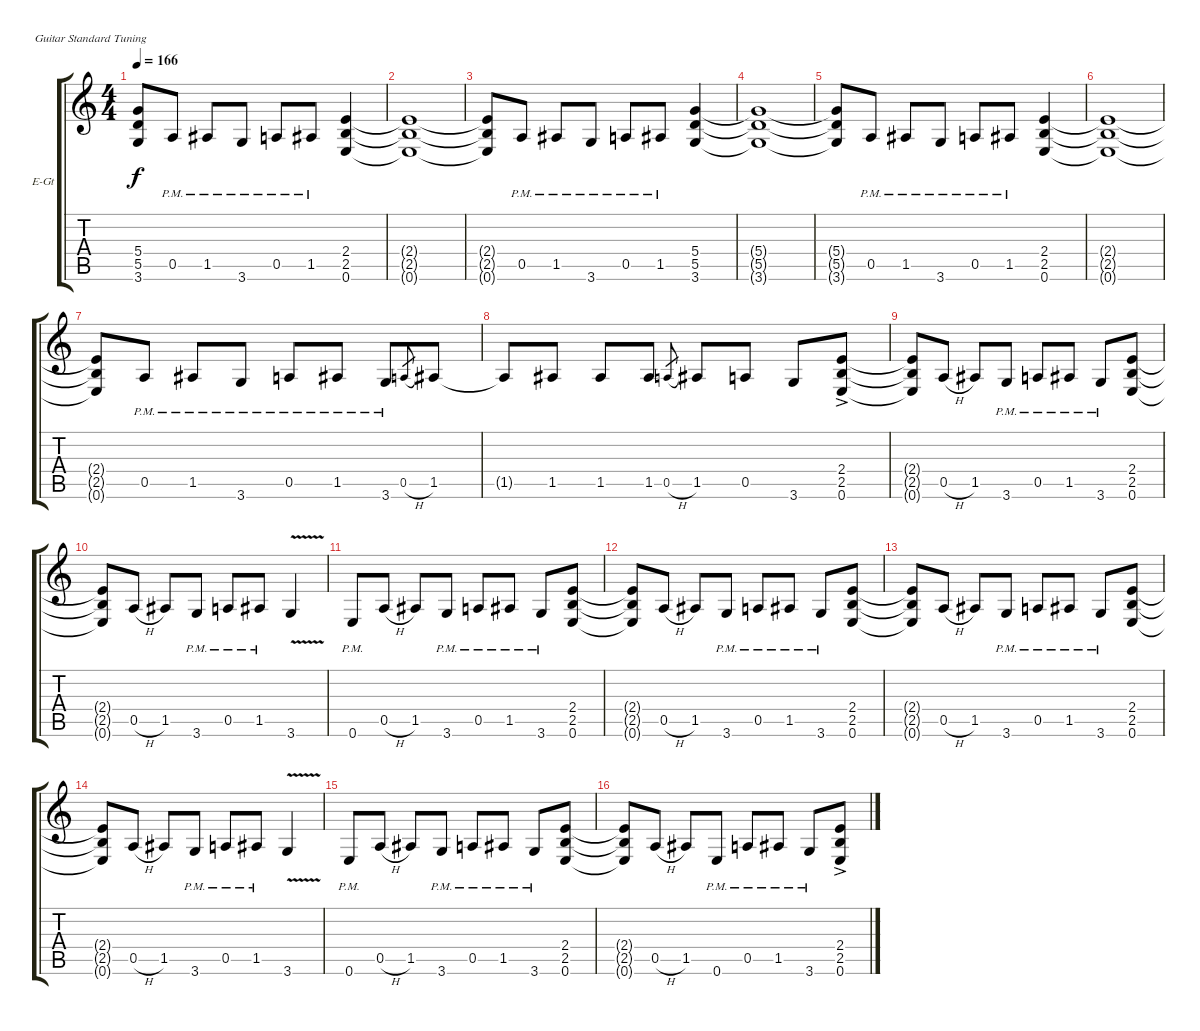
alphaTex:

\defaultSystemsLayout 4
\bracketExtendMode groupsimilarinstruments
\firstSystemTrackNameOrientation horizontal
\otherSystemsTrackNameOrientation horizontal
\track ("James Hetfield (Rhythm)" "E-Gt") {instrument distortionguitar}
\staff {score tabs}
\tuning (E4 B3 G3 D3 A2 E2)
\ts (4 4)
\tempo 166
\clef g2
\ks c
(3.6{t} 5.5{t} 5.4{t}).8{dy f} 0.5{pm}.8 1.5{pm}.8 3.6{pm}.8 0.5{pm}.8 1.5{pm}.8 (0.6 2.5 2.4).4 |
(2.4{t} 2.5{t} 0.6{t}).1 |
(0.6{t} 2.5{t} 2.4{t}).8 0.5{pm}.8 1.5{pm}.8 3.6{pm}.8 0.5{pm}.8 1.5{pm}.8 (3.6 5.5 5.4).4 |
(3.6{t} 5.5{t} 5.4{t}).1 |
(3.6{t} 5.5{t} 5.4{t}).8 0.5{pm}.8 1.5{pm}.8 3.6{pm}.8 0.5{pm}.8 1.5{pm}.8 (0.6 2.5 2.4).4 |
(0.6{t} 2.5{t} 2.4{t}).1 |
(2.4{t} 2.5{t} 0.6{t}).8 0.5{pm}.8 1.5{pm}.8 3.6{pm}.8 0.5{pm}.8 1.5{pm}.8 3.6{pm}.8 0.5{h}.8{gr} 1.5.8 |
1.5{t}.8 1.5.8 1.5.8 1.5.8 0.5{h}.8{gr} 1.5.8 0.5.8 3.6.8 (0.6{ac} 2.5{ac} 2.4{ac}).8 |
(0.6{t} 2.5{t} 2.4{t}).8 0.5{h}.8 1.5.8 3.6{pm}.8 0.5{pm}.8 1.5{pm}.8 3.6{pm}.8 (0.6 2.5 2.4).8 |
(0.6{t} 2.5{t} 2.4{t}).8 0.5{h}.8 1.5.8 3.6{pm}.8 0.5{pm}.8 1.5{pm}.8 3.6{v}.4 |
0.6{pm}.8 0.5{h}.8 1.5.8 3.6{pm}.8 0.5{pm}.8 1.5{pm}.8 3.6{pm}.8 (0.6 2.5 2.4).8 |
(0.6{t} 2.5{t} 2.4{t}).8 0.5{h}.8 1.5.8 3.6{pm}.8 0.5{pm}.8 1.5{pm}.8 3.6{pm}.8 (0.6 2.5 2.4).8 |
(0.6{t} 2.5{t} 2.4{t}).8 0.5{h}.8 1.5.8 3.6{pm}.8 0.5{pm}.8 1.5{pm}.8 3.6{pm}.8 (0.6 2.5 2.4).8 |
(0.6{t} 2.5{t} 2.4{t}).8 0.5{h}.8 1.5.8 3.6{pm}.8 0.5{pm}.8 1.5{pm}.8 3.6{v}.4 |
0.6{pm}.8 0.5{h}.8 1.5.8 3.6{pm}.8 0.5{pm}.8 1.5{pm}.8 3.6{pm}.8 (0.6 2.5 2.4).8 |
(0.6{t} 2.5{t} 2.4{t}).8 0.5{h}.8 1.5.8 0.6{pm}.8 0.5{pm}.8 1.5{pm}.8 3.6{pm}.8 (0.6{ac} 2.5{ac} 2.4{ac}).8
